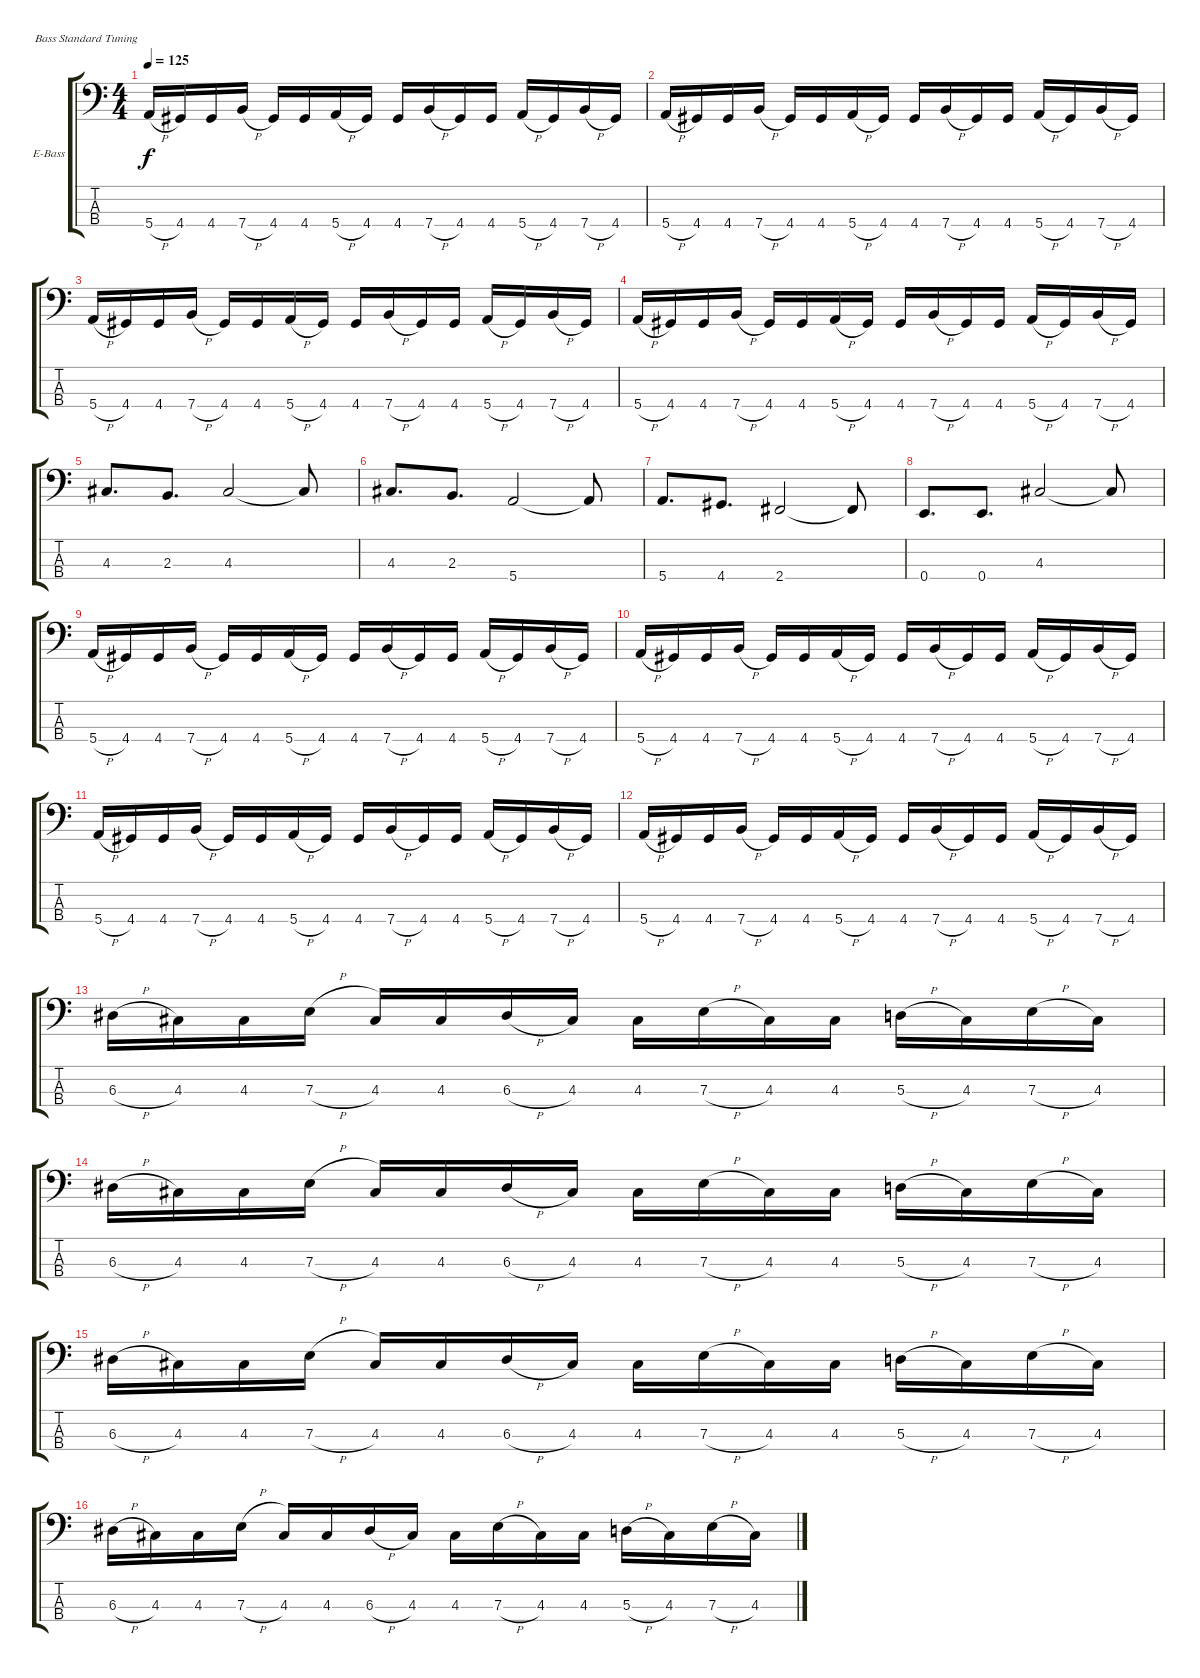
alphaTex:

\defaultSystemsLayout 4
\bracketExtendMode groupsimilarinstruments
\firstSystemTrackNameOrientation horizontal
\otherSystemsTrackNameOrientation horizontal
\track ("Fitty Wienhold" "E-Bass") {instrument electricbassfinger}
\staff {score tabs}
\tuning (G2 D2 A1 E1)
\ts (4 4)
\tempo 125
\clef f4
\ks c
5.4{h}.16{dy f} 4.4.16 4.4.16 7.4{h}.16 4.4.16 4.4.16 5.4{h}.16 4.4.16 4.4.16 7.4{h}.16 4.4.16 4.4.16 5.4{h}.16 4.4.16 7.4{h}.16 4.4.16 |
5.4{h}.16 4.4.16 4.4.16 7.4{h}.16 4.4.16 4.4.16 5.4{h}.16 4.4.16 4.4.16 7.4{h}.16 4.4.16 4.4.16 5.4{h}.16 4.4.16 7.4{h}.16 4.4.16 |
5.4{h}.16 4.4.16 4.4.16 7.4{h}.16 4.4.16 4.4.16 5.4{h}.16 4.4.16 4.4.16 7.4{h}.16 4.4.16 4.4.16 5.4{h}.16 4.4.16 7.4{h}.16 4.4.16 |
5.4{h}.16 4.4.16 4.4.16 7.4{h}.16 4.4.16 4.4.16 5.4{h}.16 4.4.16 4.4.16 7.4{h}.16 4.4.16 4.4.16 5.4{h}.16 4.4.16 7.4{h}.16 4.4.16 |
4.3.8{d} 2.3.8{d} 4.3.2 4.3{t}.8 |
4.3.8{d} 2.3.8{d} 5.4.2 5.4{t}.8 |
5.4.8{d} 4.4.8{d} 2.4.2 2.4{t}.8 |
0.4.8{d} 0.4.8{d} 4.3.2 4.3{t}.8 |
5.4{h}.16 4.4.16 4.4.16 7.4{h}.16 4.4.16 4.4.16 5.4{h}.16 4.4.16 4.4.16 7.4{h}.16 4.4.16 4.4.16 5.4{h}.16 4.4.16 7.4{h}.16 4.4.16 |
5.4{h}.16 4.4.16 4.4.16 7.4{h}.16 4.4.16 4.4.16 5.4{h}.16 4.4.16 4.4.16 7.4{h}.16 4.4.16 4.4.16 5.4{h}.16 4.4.16 7.4{h}.16 4.4.16 |
5.4{h}.16 4.4.16 4.4.16 7.4{h}.16 4.4.16 4.4.16 5.4{h}.16 4.4.16 4.4.16 7.4{h}.16 4.4.16 4.4.16 5.4{h}.16 4.4.16 7.4{h}.16 4.4.16 |
5.4{h}.16 4.4.16 4.4.16 7.4{h}.16 4.4.16 4.4.16 5.4{h}.16 4.4.16 4.4.16 7.4{h}.16 4.4.16 4.4.16 5.4{h}.16 4.4.16 7.4{h}.16 4.4.16 |
6.3{h}.16 4.3.16 4.3.16 7.3{h}.16 4.3.16 4.3.16 6.3{h}.16 4.3.16 4.3.16 7.3{h}.16 4.3.16 4.3.16 5.3{h}.16 4.3.16 7.3{h}.16 4.3.16 |
6.3{h}.16 4.3.16 4.3.16 7.3{h}.16 4.3.16 4.3.16 6.3{h}.16 4.3.16 4.3.16 7.3{h}.16 4.3.16 4.3.16 5.3{h}.16 4.3.16 7.3{h}.16 4.3.16 |
6.3{h}.16 4.3.16 4.3.16 7.3{h}.16 4.3.16 4.3.16 6.3{h}.16 4.3.16 4.3.16 7.3{h}.16 4.3.16 4.3.16 5.3{h}.16 4.3.16 7.3{h}.16 4.3.16 |
6.3{h}.16 4.3.16 4.3.16 7.3{h}.16 4.3.16 4.3.16 6.3{h}.16 4.3.16 4.3.16 7.3{h}.16 4.3.16 4.3.16 5.3{h}.16 4.3.16 7.3{h}.16 4.3.16
